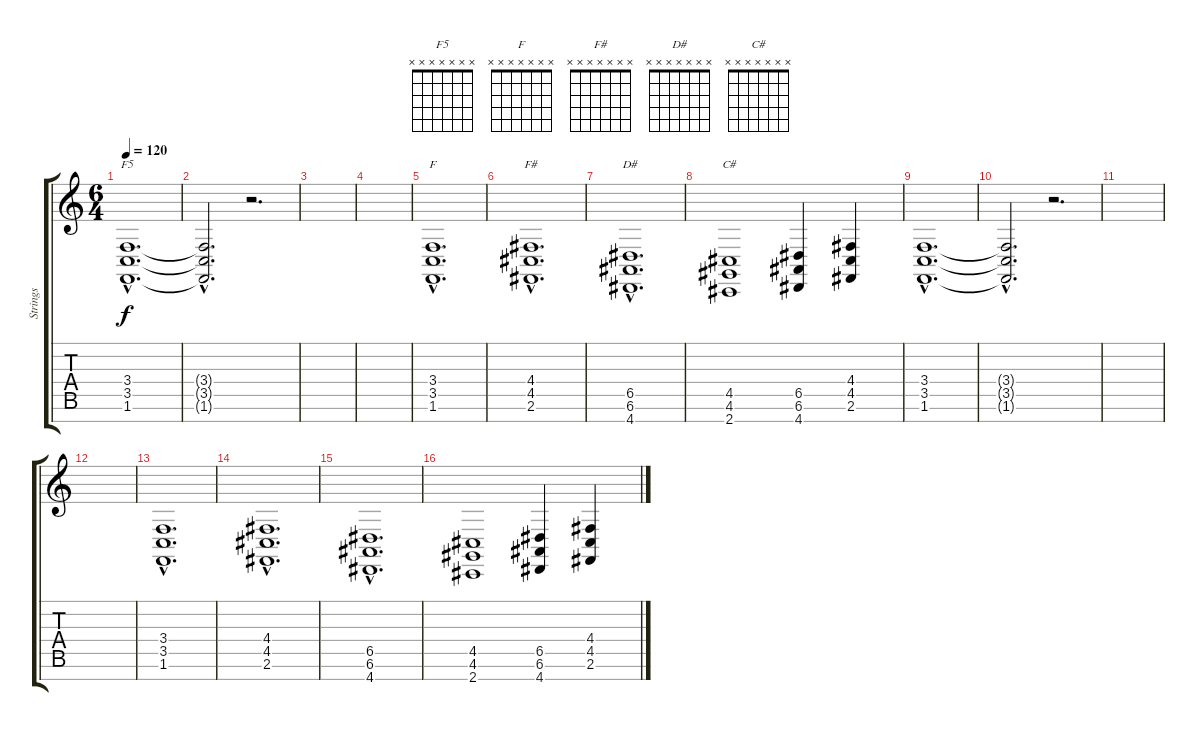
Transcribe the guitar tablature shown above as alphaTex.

\track ("Strings" "Strings") {instrument synthstrings1}
\staff {score tabs}
\tuning (E4 B3 G3 D3 A2 E2 B1) {hide}
\chord ("F5" x x x x x x x) {firstfret 0}
\chord ("F" x x x x x x x) {firstfret 0}
\chord ("F#" x x x x x x x) {firstfret 0}
\chord ("D#" x x x x x x x) {firstfret 0}
\chord ("C#" x x x x x x x) {firstfret 0}
\ts (6 4)
\tempo 120
\clef g2
\ks c
(3.4{hac} 3.5{hac} 1.6{hac}).1{d ch "F5" dy f volume 11} |
(3.4{hac t} 3.5{hac t} 1.6{hac t}).2{d} r.2{d} |
|
|
(3.4{hac} 3.5{hac} 1.6{hac}).1{d ch "F" volume 11} |
(4.4{hac} 4.5{hac} 2.6{hac}).1{d ch "F#"} |
(6.5{hac} 6.6{hac} 4.7{hac}).1{d ch "D#"} |
(4.5 4.6 2.7).1{ch "C#"} (6.5 6.6 4.7).4 (4.4 4.5 2.6).4 |
(3.4{hac} 3.5{hac} 1.6{hac}).1{d volume 11} |
(3.4{hac t} 3.5{hac t} 1.6{hac t}).2{d} r.2{d} |
|
|
(3.4{hac} 3.5{hac} 1.6{hac}).1{d volume 11} |
(4.4{hac} 4.5{hac} 2.6{hac}).1{d} |
(6.5{hac} 6.6{hac} 4.7{hac}).1{d} |
(4.5 4.6 2.7).1 (6.5 6.6 4.7).4 (4.4 4.5 2.6).4
